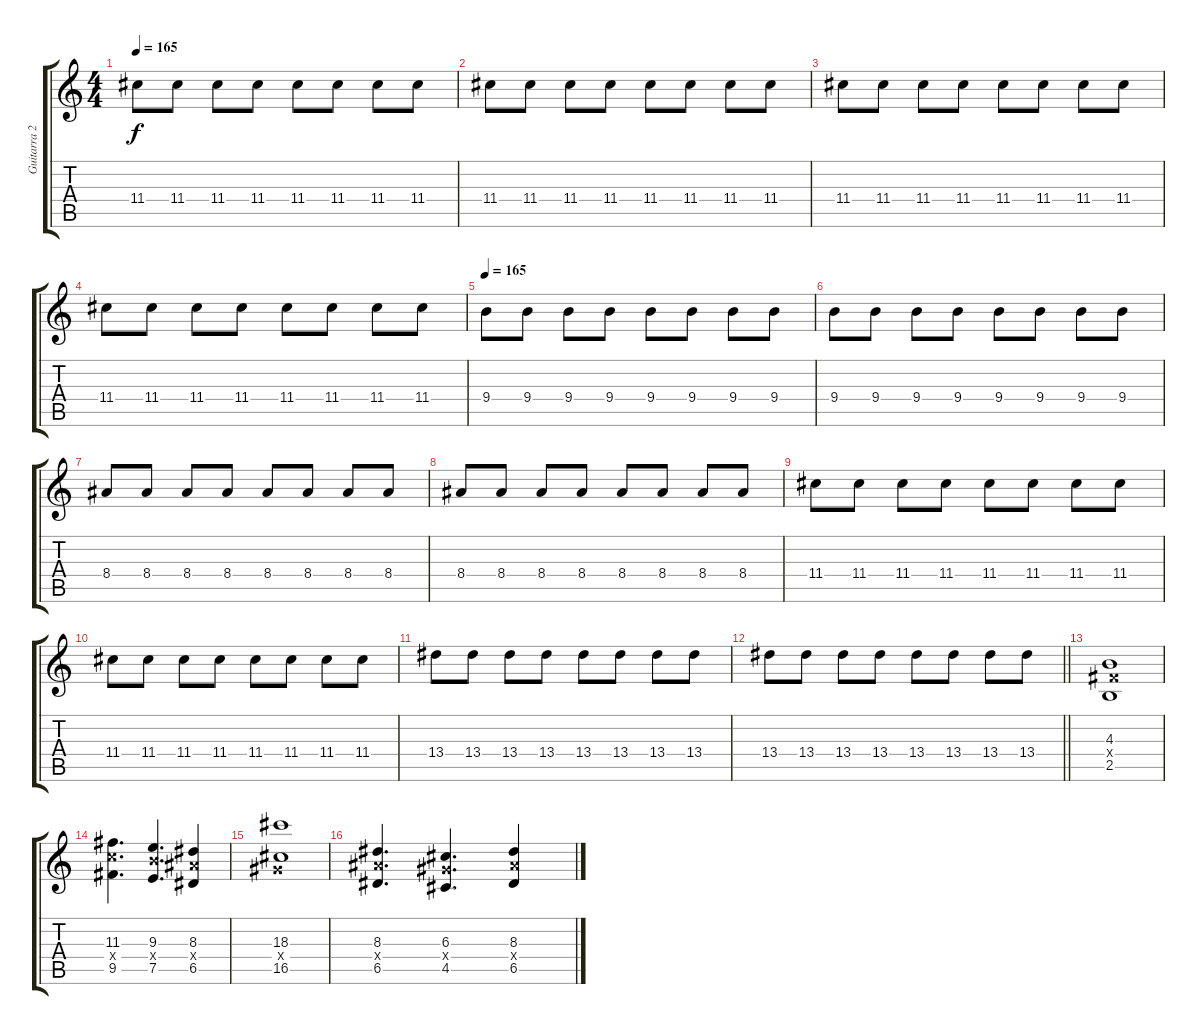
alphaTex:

\track ("Guitarra 2" "Guitarra 2") {instrument overdrivenguitar}
\staff {score tabs}
\tuning (E4 B3 G3 D3 A2 E2) {hide}
\ts (4 4)
\tempo 165
\clef g2
\ks c
11.4.8{dy f} 11.4.8 11.4.8 11.4.8 11.4.8 11.4.8 11.4.8 11.4.8 |
11.4.8 11.4.8 11.4.8 11.4.8 11.4.8 11.4.8 11.4.8 11.4.8 |
11.4.8 11.4.8 11.4.8 11.4.8 11.4.8 11.4.8 11.4.8 11.4.8 |
11.4.8 11.4.8 11.4.8 11.4.8 11.4.8 11.4.8 11.4.8 11.4.8 |
\tempo 165
9.4.8 9.4.8 9.4.8 9.4.8 9.4.8 9.4.8 9.4.8 9.4.8 |
9.4.8 9.4.8 9.4.8 9.4.8 9.4.8 9.4.8 9.4.8 9.4.8 |
8.4.8 8.4.8 8.4.8 8.4.8 8.4.8 8.4.8 8.4.8 8.4.8 |
8.4.8 8.4.8 8.4.8 8.4.8 8.4.8 8.4.8 8.4.8 8.4.8 |
11.4.8 11.4.8 11.4.8 11.4.8 11.4.8 11.4.8 11.4.8 11.4.8 |
11.4.8 11.4.8 11.4.8 11.4.8 11.4.8 11.4.8 11.4.8 11.4.8 |
13.4.8 13.4.8 13.4.8 13.4.8 13.4.8 13.4.8 13.4.8 13.4.8 |
\barLineRight lightlight
13.4.8 13.4.8 13.4.8 13.4.8 13.4.8 13.4.8 13.4.8 13.4.8 |
(4.3 4.4{x} 2.5).1{volume 8} |
(11.3 10.4{x} 9.5).4{d} (9.3 9.4{x} 7.5).4{d} (8.3 8.4{x} 6.5).4 |
(18.3 6.4{x} 16.5).1 |
(8.3 8.4{x} 6.5).4{d} (6.3 6.4{x} 4.5).4{d} (8.3 8.4{x} 6.5).4
